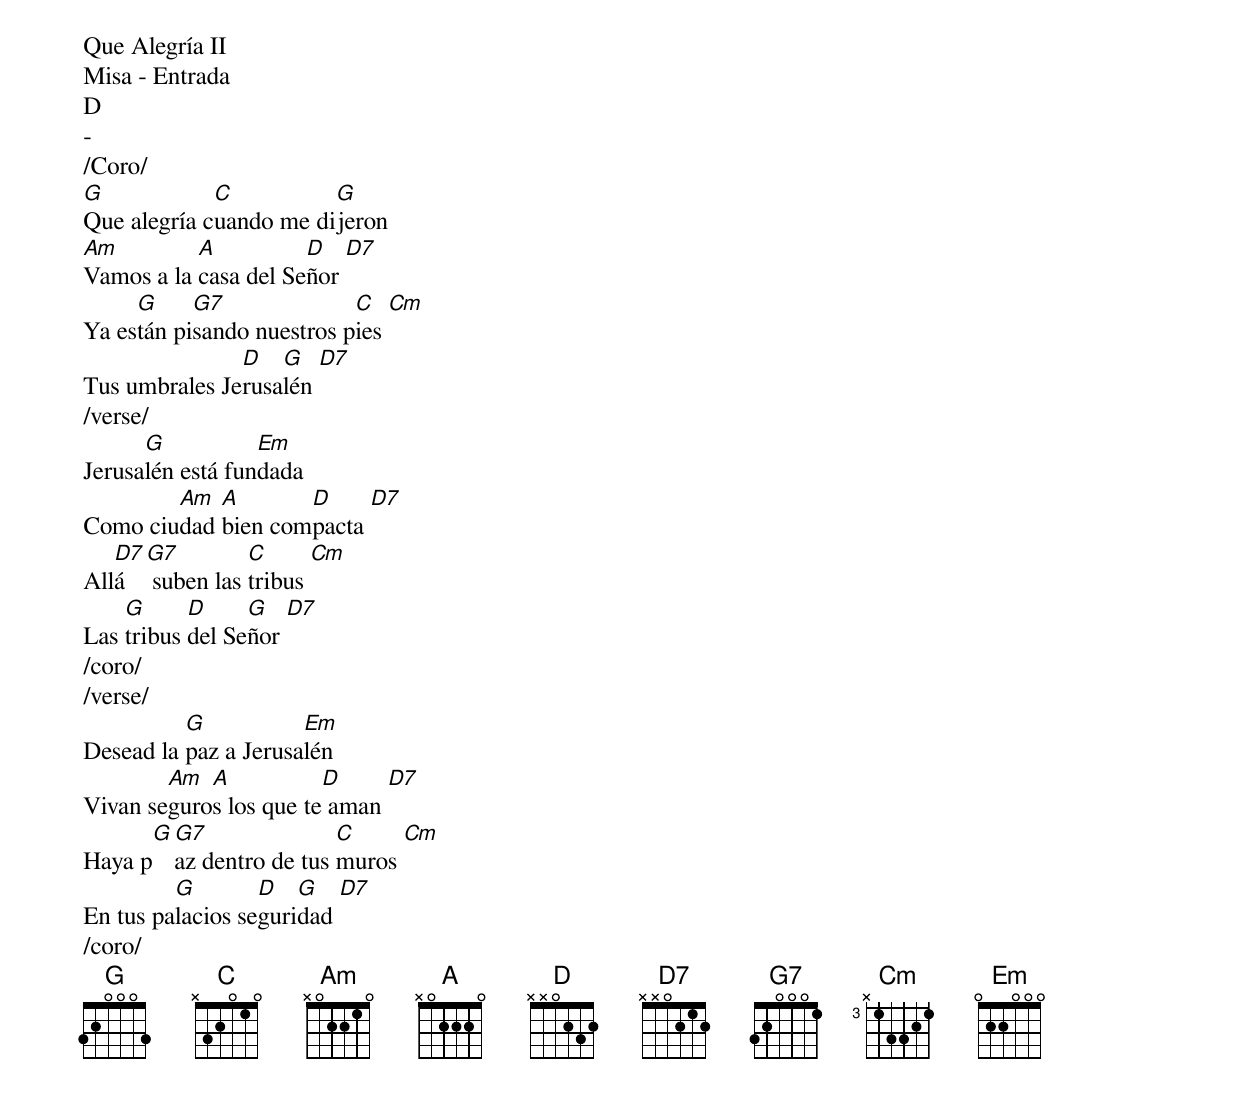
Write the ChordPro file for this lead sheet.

Que Alegría II
Misa - Entrada
D
-
/Coro/
[G]Que alegría c[C]uando me di[G]jeron
[Am]Vamos a la [A]casa del Se[D]ñor [D7]
Ya es[G]tán pi[G7]sando nuestros p[C]ies [Cm]
Tus umbrales Je[D]rusa[G]lén [D7]
/verse/
Jerusa[G]lén está fun[Em]dada
Como ciu[Am]dad [A]bien com[D]pacta [D7]
All[D7]á [G7] suben las [C]tribus [Cm]
Las [G]tribus [D]del Se[G]ñor [D7]
/coro/
/verse/
Desead la [G]paz a Jerusa[Em]lén
Vivan se[Am]guro[A]s los que te[D] aman [D7]
Haya p[G][G7]az dentro de tus [C]muros [Cm]
En tus pa[G]lacios se[D]guri[G]dad [D7]
/coro/
